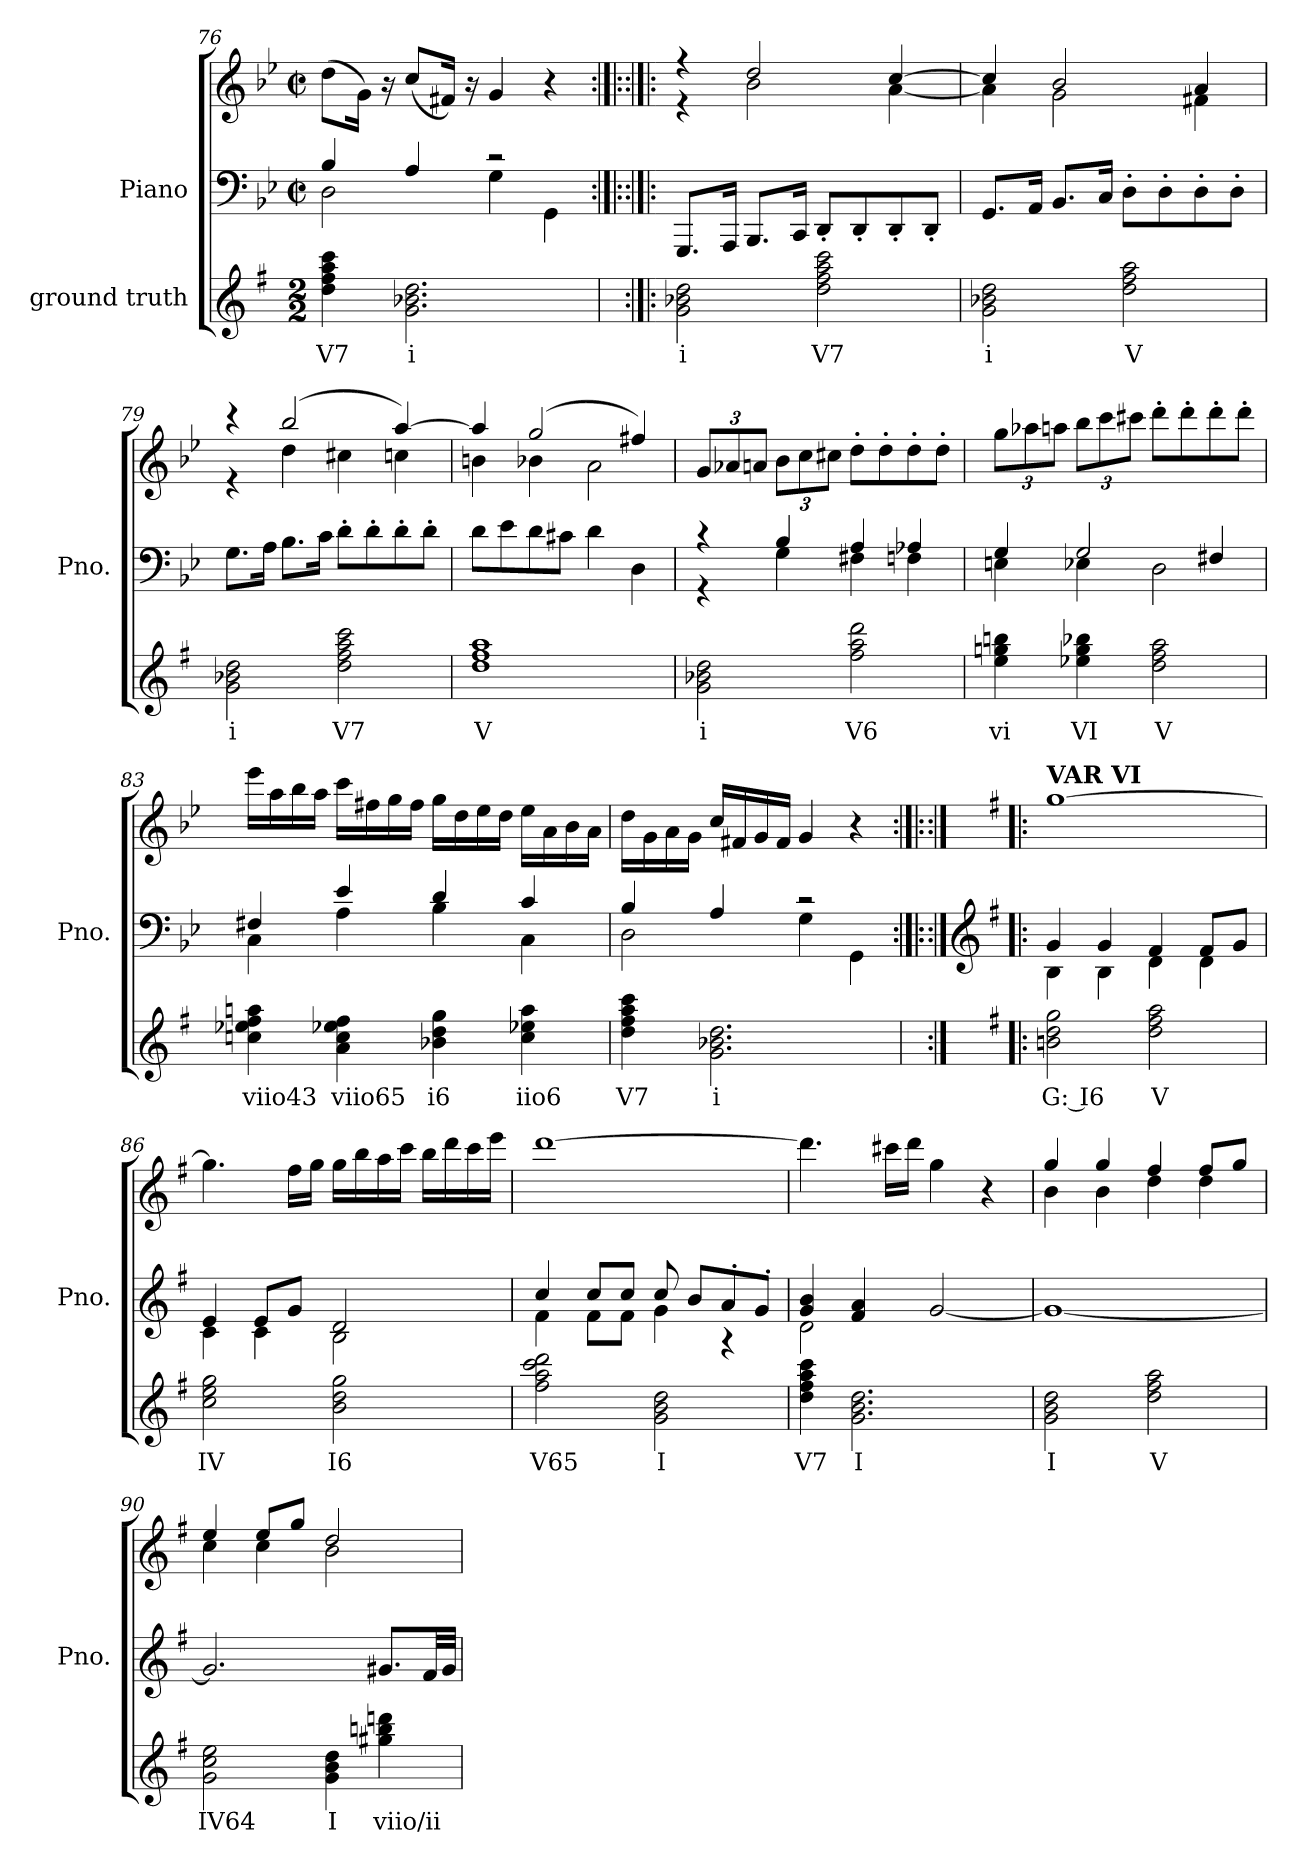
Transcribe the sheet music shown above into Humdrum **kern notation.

**kern	**text	**kern	**kern
*part2	*part2	*part1	*part1
*staff3	*staff3	*staff2	*staff1
*I"ground truth	*	*I"Piano	*
*	*	*I'Pno.	*
*	*	*clefF4	*clefG2
*k[f#]	*	*k[b-e-]	*k[b-e-]
*G:	*	*g:	*g:
*M2/2	*	*M2/2	*M2/2
*	*	*met(c|)	*met(c|)
=76	=76	=76	=76
*	*	*^	*
4dd 4ff# 4aa 4ccc	V7	4B-/	2D\	(>8dd\L
.	.	.	.	16g\Jk)
.	.	.	.	16r
2.g 2.b-X 2.dd	i	4A/	.	(<8cc/L
.	.	.	.	16f#X/Jk)
.	.	.	.	16r
.	.	2r	4G\	4g/
.	.	.	4GG\	4r
*	*	*v	*v	*
!!LO:LB:g=z
=77	=77:|!|:	=77:|!|:	=77:|!|:
*	*	*	*^
2g 2b-X 2dd	i	8.GGG/L	4r	4r
.	.	16AAA/Jk	.	.
.	.	8.BBB-/L	2dd/	2b-\
.	.	16CC/Jk	.	.
2dd 2ff# 2aa 2ccc	V7	8DD'/L	.	.
.	.	8DD'/	.	.
.	.	8DD'/	[4cc/	[4a\
.	.	8DD'/J	.	.
=78	=78	=78	=78	=78
2g 2b-X 2dd	i	8.GG/L	4cc/]	4a\]
.	.	16AA/Jk	.	.
.	.	8.BB-/L	2b-/	2g\
.	.	16C/Jk	.	.
2dd 2ff# 2aa	V	8D'\L	.	.
.	.	8D'\	.	.
.	.	8D'\	4a/	4f#X\
.	.	8D'\J	.	.
=79	=79	=79	=79	=79
2g 2b-X 2dd	i	8.G\L	4r	4r
.	.	16A\Jk	.	.
.	.	8.B-\L	(>2bb-/	4dd\
.	.	16c\Jk	.	.
2dd 2ff# 2aa 2ccc	V7	8d'\L	.	4cc#X\
.	.	8d'\	.	.
.	.	8d'\	[4aa/)	4ccn\
.	.	8d'\J	.	.
=80	=80	=80	=80	=80
1dd 1ff# 1aa	V	8d\L	4aa/]	4bn\
.	.	8e-\	.	.
.	.	8d\	(>2gg/	4b-X\
.	.	8c#X\J	.	.
.	.	4d\	.	2a\
.	.	4D\	4ff#X/)	.
*	*	*	*v	*v
!!LO:LB:g=z
=81	=81	=81	=81
*	*	*^	*
*	*	*	*	*Xbrackettup
2g 2b-X 2dd	i	4r	4r	12g/L
.	.	.	.	12a-X/
.	.	.	.	12an/J
.	.	4B-/	4G\	12b-\L
.	.	.	.	12cc\
.	.	.	.	12cc#X\J
2ff# 2aa 2ddd	V6	4A/	4F#X\	8dd'\L
.	.	.	.	8dd'\
.	.	4A-X/	4Fn\	8dd'\
.	.	.	.	8dd'\J
=82	=82	=82	=82	=82
4ee 4ggn 4bbn	vi	4G/	4En\	12gg\L
.	.	.	.	12aa-X\
.	.	.	.	12aan\J
4ee-X 4gg 4bb-X	VI	2G/	4E-X\	12bb-\L
.	.	.	.	12ccc\
.	.	.	.	12ccc#X\J
2dd 2ff# 2aa	V	.	2D\	8ddd'\L
.	.	.	.	8ddd'\
.	.	4F#X/	.	8ddd'\
.	.	.	.	8ddd'\J
=83	=83	=83	=83	=83
4ccn 4ee-X 4ff# 4aan	viio43	4F#X/	4C\	16eee-\LL
.	.	.	.	16aa\
.	.	.	.	16bb-\
.	.	.	.	16aa\JJ
4a 4cc 4ee-X 4ff#	viio65	4e-/	4A\	16ccc\LL
.	.	.	.	16ff#X\
.	.	.	.	16gg\
.	.	.	.	16ff#\JJ
4b-X 4dd 4gg	i6	4d/	4B-\	16gg\LL
.	.	.	.	16dd\
.	.	.	.	16ee-\
.	.	.	.	16dd\JJ
4cc 4ee-X 4aa	iio6	4c/	4C\	16ee-\LL
.	.	.	.	16a\
.	.	.	.	16b-\
.	.	.	.	16a\JJ
!!LO:LB:g=z
=84	=84	=84	=84	=84
4dd 4ff# 4aa 4ccc	V7	4B-/	2D\	16dd\LL
.	.	.	.	16g\
.	.	.	.	16a\
.	.	.	.	16g\JJ
2.g 2.b-X 2.dd	i	4A/	.	16cc/LL
.	.	.	.	16f#X/
.	.	.	.	16g/
.	.	.	.	16f#/JJ
.	.	2r	4G\	4g/
.	.	.	4GG\	4r
=85	=85:|!|:	=85:|!|:	=85:|!|:	=85:|!|:
*	*	*clefG2	*	*
*	*	*k[f#]	*	*k[f#]
*	*	*G:	*	*G:
!	!	!	!	!LO:TX:a:B:t=VAR VI
2bn 2dd 2gg	G: I6	4g/	4B\	[1gg
.	.	4g/	4B\	.
2dd 2ff# 2aa	V	4f#/	4d\	.
.	.	8f#/L	4d\	.
.	.	8g/J	.	.
=86	=86	=86	=86	=86
2cc 2ee 2gg	IV	4e/	4c\	4.gg\]
.	.	8e/L	4c\	.
.	.	8g/J	.	16ff#\LL
.	.	.	.	16gg\JJ
2b 2dd 2gg	I6	2d/	2B\	16gg\LL
.	.	.	.	16bb\
.	.	.	.	16aa\
.	.	.	.	16ccc\JJ
.	.	.	.	16bb\LL
.	.	.	.	16ddd\
.	.	.	.	16ccc\
.	.	.	.	16eee\JJ
=87	=87	=87	=87	=87
2ff# 2aa 2ccc 2ddd	V65	4cc/	4f#\	[1ddd
.	.	8cc/L	8f#\L	.
.	.	8cc/J	8f#\J	.
2g 2b 2dd	I	8cc/	4g\	.
.	.	8b/L	.	.
.	.	8a'/	4r	.
.	.	8g'/J	.	.
!!LO:LB:g=z
=88	=88	=88	=88	=88
4dd 4ff# 4aa 4ccc	V7	4g/ 4b/	2d\	4.ddd\]
2.g 2.b 2.dd	I	4f#/ 4a/	.	.
.	.	.	.	16ccc#X\LL
.	.	.	.	16ddd\JJ
.	.	[2g/	2ryy	4gg\
.	.	.	.	4r
*	*	*v	*v	*
=89	=89	=89	=89
*	*	*	*^
2g 2b 2dd	I	1g_	4gg/	4b\
.	.	.	4gg/	4b\
2dd 2ff# 2aa	V	.	4ff#/	4dd\
.	.	.	8ff#/L	4dd\
.	.	.	8gg/J	.
=90	=90	=90	=90	=90
2g 2cc 2ee	IV64	2.g/]	4ee/	4cc\
.	.	.	8ee/L	4cc\
.	.	.	8gg/J	.
4g 4b 4dd	I	.	2dd/	2b\
4gg#X 4bbn 4dddn	viio/ii	8.g#X/L	.	.
.	.	32f#/LL	.	.
.	.	32g#/JJJ	.	.
*	*	*	*v	*v
=	=	=	=
*-	*-	*-	*-
